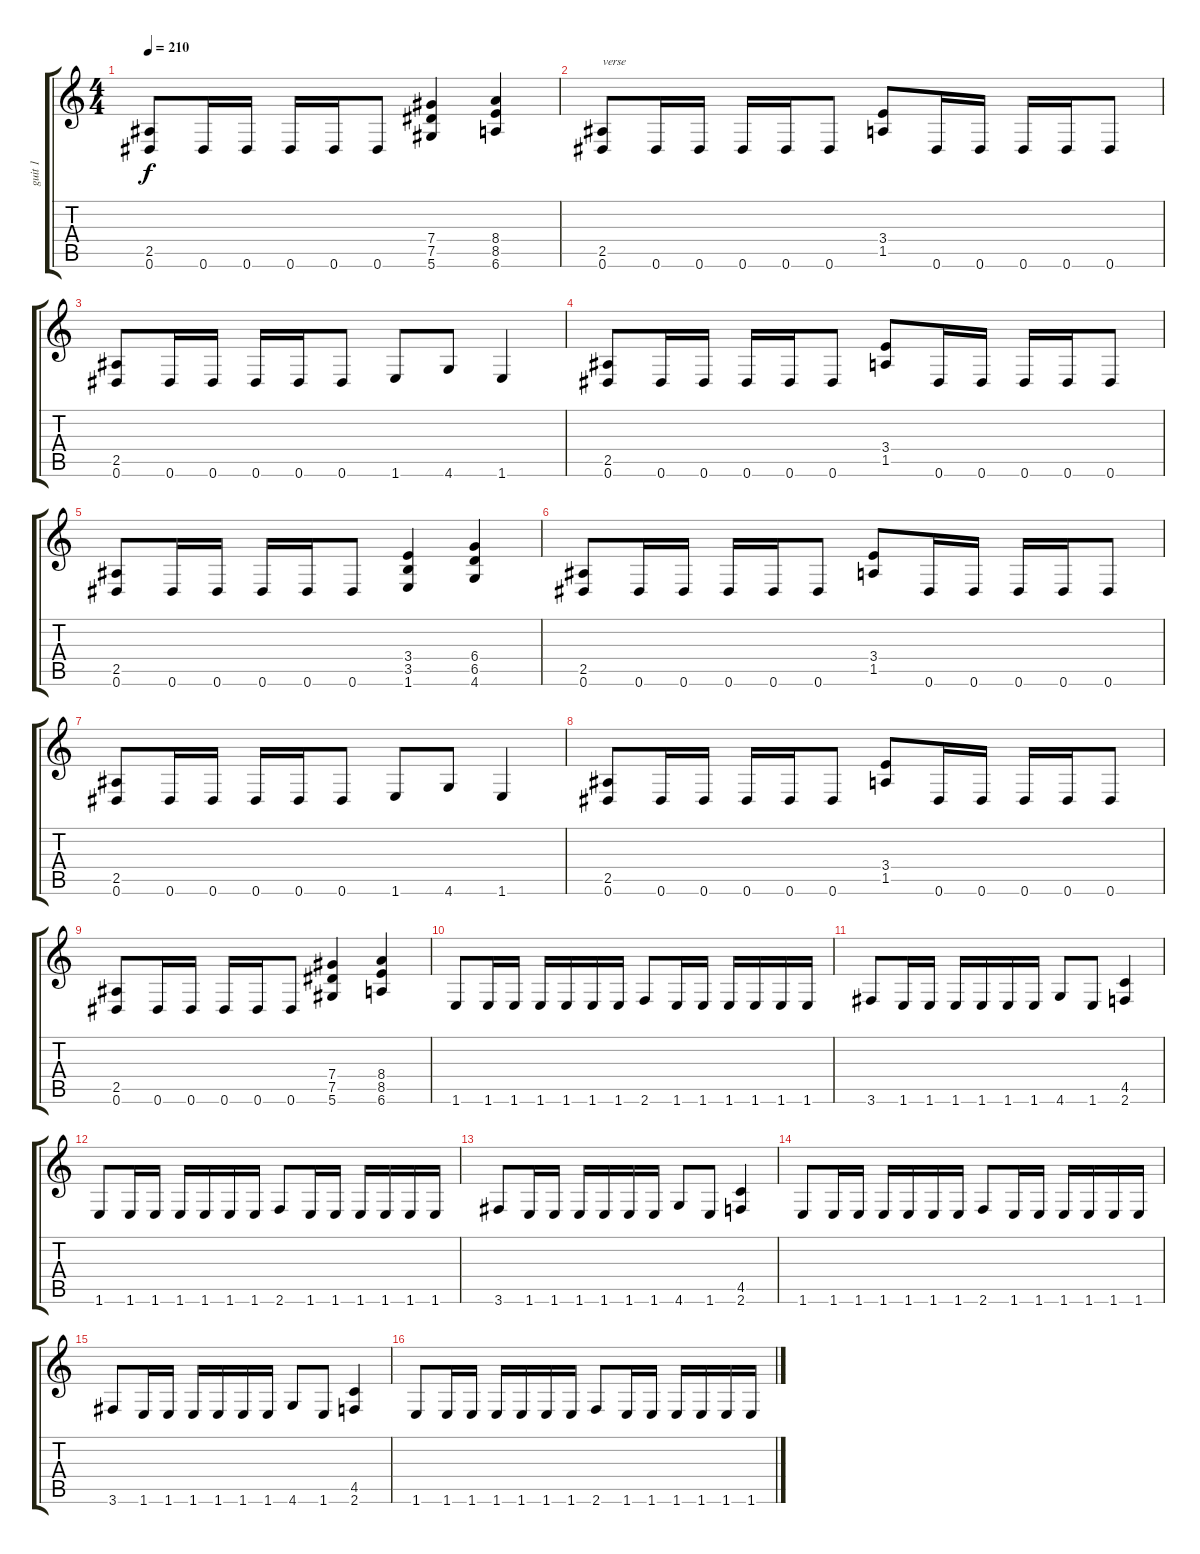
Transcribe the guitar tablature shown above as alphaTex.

\track ("guit 1" "guit 1") {instrument distortionguitar}
\staff {score tabs}
\tuning (Eb4 Bb3 Gb3 Db3 Ab2 Eb2) {hide}
\ts (4 4)
\tempo 210
\clef g2
\ks c
(2.5 0.6).8{dy f} 0.6.16 0.6.16 0.6.16 0.6.16 0.6.8 (7.4 7.5 5.6).4 (8.4 8.5 6.6).4 |
(2.5 0.6).8{txt "verse"} 0.6.16 0.6.16 0.6.16 0.6.16 0.6.8 (3.4 1.5).8 0.6.16 0.6.16 0.6.16 0.6.16 0.6.8 |
(2.5 0.6).8 0.6.16 0.6.16 0.6.16 0.6.16 0.6.8 1.6.8 4.6.8 1.6.4 |
(2.5 0.6).8 0.6.16 0.6.16 0.6.16 0.6.16 0.6.8 (3.4 1.5).8 0.6.16 0.6.16 0.6.16 0.6.16 0.6.8 |
(2.5 0.6).8 0.6.16 0.6.16 0.6.16 0.6.16 0.6.8 (3.4 3.5 1.6).4 (6.4 6.5 4.6).4 |
(2.5 0.6).8 0.6.16 0.6.16 0.6.16 0.6.16 0.6.8 (3.4 1.5).8 0.6.16 0.6.16 0.6.16 0.6.16 0.6.8 |
(2.5 0.6).8 0.6.16 0.6.16 0.6.16 0.6.16 0.6.8 1.6.8 4.6.8 1.6.4 |
(2.5 0.6).8 0.6.16 0.6.16 0.6.16 0.6.16 0.6.8 (3.4 1.5).8 0.6.16 0.6.16 0.6.16 0.6.16 0.6.8 |
(2.5 0.6).8 0.6.16 0.6.16 0.6.16 0.6.16 0.6.8 (7.4 7.5 5.6).4 (8.4 8.5 6.6).4 |
1.6.8 1.6.16 1.6.16 1.6.16 1.6.16 1.6.16 1.6.16 2.6.8 1.6.16 1.6.16 1.6.16 1.6.16 1.6.16 1.6.16 |
3.6.8 1.6.16 1.6.16 1.6.16 1.6.16 1.6.16 1.6.16 4.6.8 1.6.8 (4.5 2.6).4 |
1.6.8 1.6.16 1.6.16 1.6.16 1.6.16 1.6.16 1.6.16 2.6.8 1.6.16 1.6.16 1.6.16 1.6.16 1.6.16 1.6.16 |
3.6.8 1.6.16 1.6.16 1.6.16 1.6.16 1.6.16 1.6.16 4.6.8 1.6.8 (4.5 2.6).4 |
1.6.8 1.6.16 1.6.16 1.6.16 1.6.16 1.6.16 1.6.16 2.6.8 1.6.16 1.6.16 1.6.16 1.6.16 1.6.16 1.6.16 |
3.6.8 1.6.16 1.6.16 1.6.16 1.6.16 1.6.16 1.6.16 4.6.8 1.6.8 (4.5 2.6).4 |
1.6.8 1.6.16 1.6.16 1.6.16 1.6.16 1.6.16 1.6.16 2.6.8 1.6.16 1.6.16 1.6.16 1.6.16 1.6.16 1.6.16
